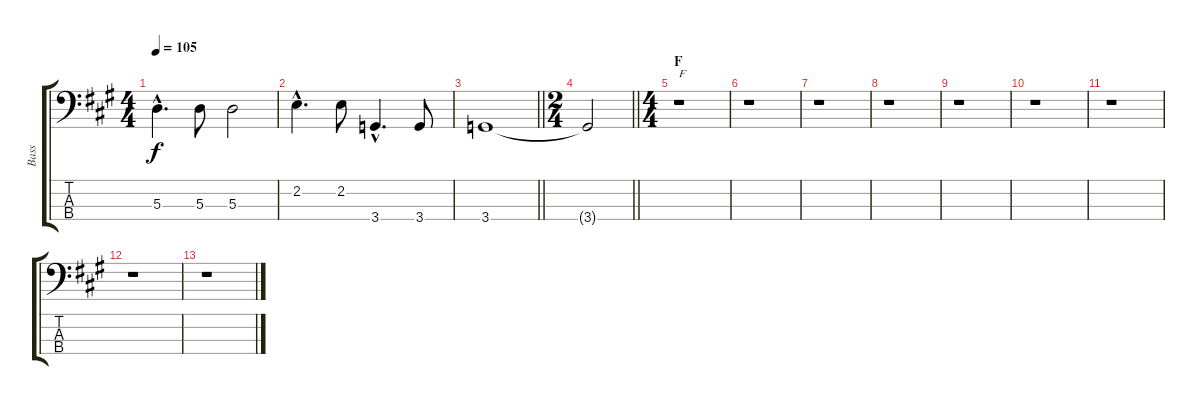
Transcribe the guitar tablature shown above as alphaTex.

\track ("Bass" "Bass") {instrument electricbasspick}
\staff {score tabs}
\tuning (G2 D2 A1 E1) {hide}
\ts (4 4)
\tempo 105
\clef f4
\ks a
5.3{hac}.4{d dy f} 5.3.8 5.3.2 |
2.2{hac}.4{d} 2.2.8 3.4{hac}.4{d} 3.4.8 |
\barLineRight lightlight
3.4.1 |
\ts (2 4)
\barLineRight lightlight
3.4{t}.2 |
\ts (4 4)
\section ("" "F")
r.1{txt "F"} |
r.1 |
r.1 |
r.1 |
r.1 |
r.1 |
r.1 |
r.1 |
r.1
